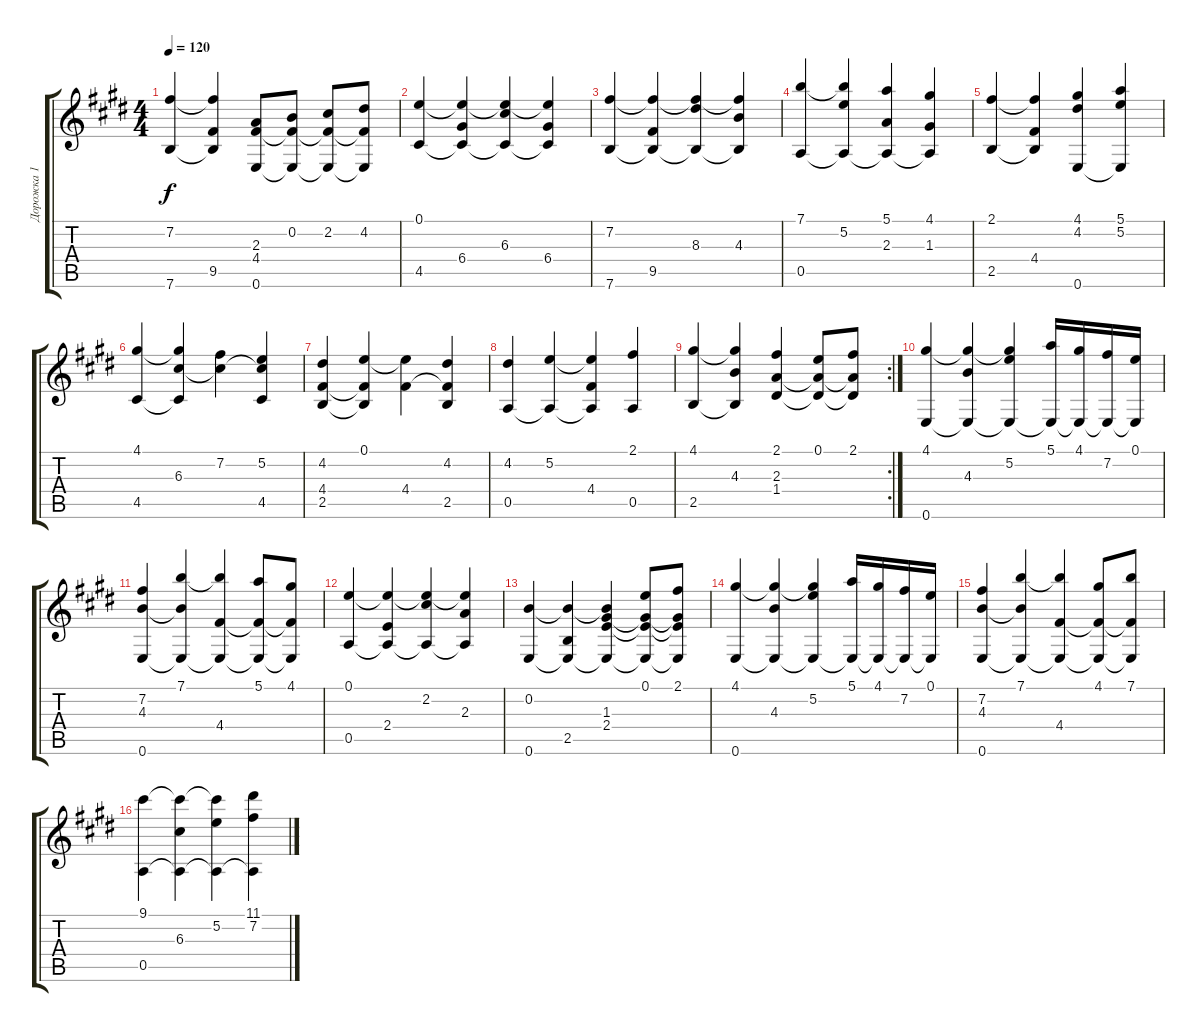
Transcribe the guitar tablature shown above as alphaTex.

\track ("Дорожка 1" "Дорожка 1") {instrument acousticguitarsteel}
\staff {score tabs}
\tuning (E4 B3 G3 D3 A2 E2) {hide}
\ts (4 4)
\tempo 120
\clef g2
\ks e
(7.2 7.6).4{dy f} (7.2{t} 9.5 7.6{t}).4 (2.3 4.4 0.6).8 (0.2 4.4{t} 0.6{t}).8 (2.2 4.4{t} 0.6{t}).8 (4.2 4.4{t} 0.6{t}).8 |
(0.1 4.5).4 (0.1{t} 6.4 4.5{t}).4 (0.1{t} 6.3 4.5{t}).4 (0.1{t} 6.4 4.5{t}).4 |
(7.2 7.6).4 (7.2{t} 9.5 7.6{t}).4 (7.2{t} 8.3 7.6{t}).4 (7.2{t} 4.3 7.6{t}).4 |
(7.1 0.5).4 (7.1{t} 5.2 0.5{t}).4 (5.1 2.3 0.5{t}).4 (4.1 1.3 0.5{t}).4 |
(2.1 2.5).4 (2.1{t} 4.4 2.5{t}).4 (4.1 4.2 0.6).4 (5.1 5.2 0.6{t}).4 |
(4.1 4.5).4 (4.1{t} 6.3 4.5{t}).4 (7.2 6.3{t}).4 (5.2 6.3{t} 4.5).4 |
(4.2 4.4 2.5).4 (0.1 4.4{t} 2.5{t}).4 (0.1{t} 4.4).4 (4.2 4.4{t} 2.5).4 |
(4.2 0.5).4 (5.2 0.5{t}).4 (5.2{t} 4.4 0.5{t}).4 (2.1 0.5).4 |
\rc 2
(4.1 2.5).4 (4.1{t} 4.3 2.5{t}).4 (2.1 2.3 1.4).4 (0.1 2.3{t} 1.4{t}).8 (2.1 2.3{t} 1.4{t}).8 |
(4.1 0.6).4 (4.1{t} 4.3 0.6{t}).4 (4.1{t} 5.2 0.6{t}).4 (5.1 0.6{t}).16 (4.1 0.6{t}).16 (7.2 0.6{t}).16 (0.1 0.6{t}).16 |
(7.2 4.3 0.6).4 (7.1 4.3{t} 0.6{t}).4 (7.1{t} 4.4 0.6{t}).4 (5.1 4.4{t} 0.6{t}).8 (4.1 4.4{t} 0.6{t}).8 |
(0.1 0.5).4 (0.1{t} 2.4 0.5{t}).4 (0.1{t} 2.2 0.5{t}).4 (0.1{t} 2.3 0.5{t}).4 |
(0.2 0.6).4 (0.2{t} 2.5 0.6{t}).4 (0.2{t} 1.3 2.4 0.6{t}).4 (0.1 1.3{t} 2.4{t} 0.6{t}).8 (2.1 1.3{t} 2.4{t} 0.6{t}).8 |
(4.1 0.6).4 (4.1{t} 4.3 0.6{t}).4 (4.1{t} 5.2 0.6{t}).4 (5.1 0.6{t}).16 (4.1 0.6{t}).16 (7.2 0.6{t}).16 (0.1 0.6{t}).16 |
(7.2 4.3 0.6).4 (7.1 4.3{t} 0.6{t}).4 (7.1{t} 4.4 0.6{t}).4 (4.1 4.4{t} 0.6{t}).8 (7.1 4.4{t} 0.6{t}).8 |
(9.1 0.5).4 (9.1{t} 6.3 0.5{t}).4 (9.1{t} 5.2 0.5{t}).4 (11.1 7.2 0.5{t}).4
